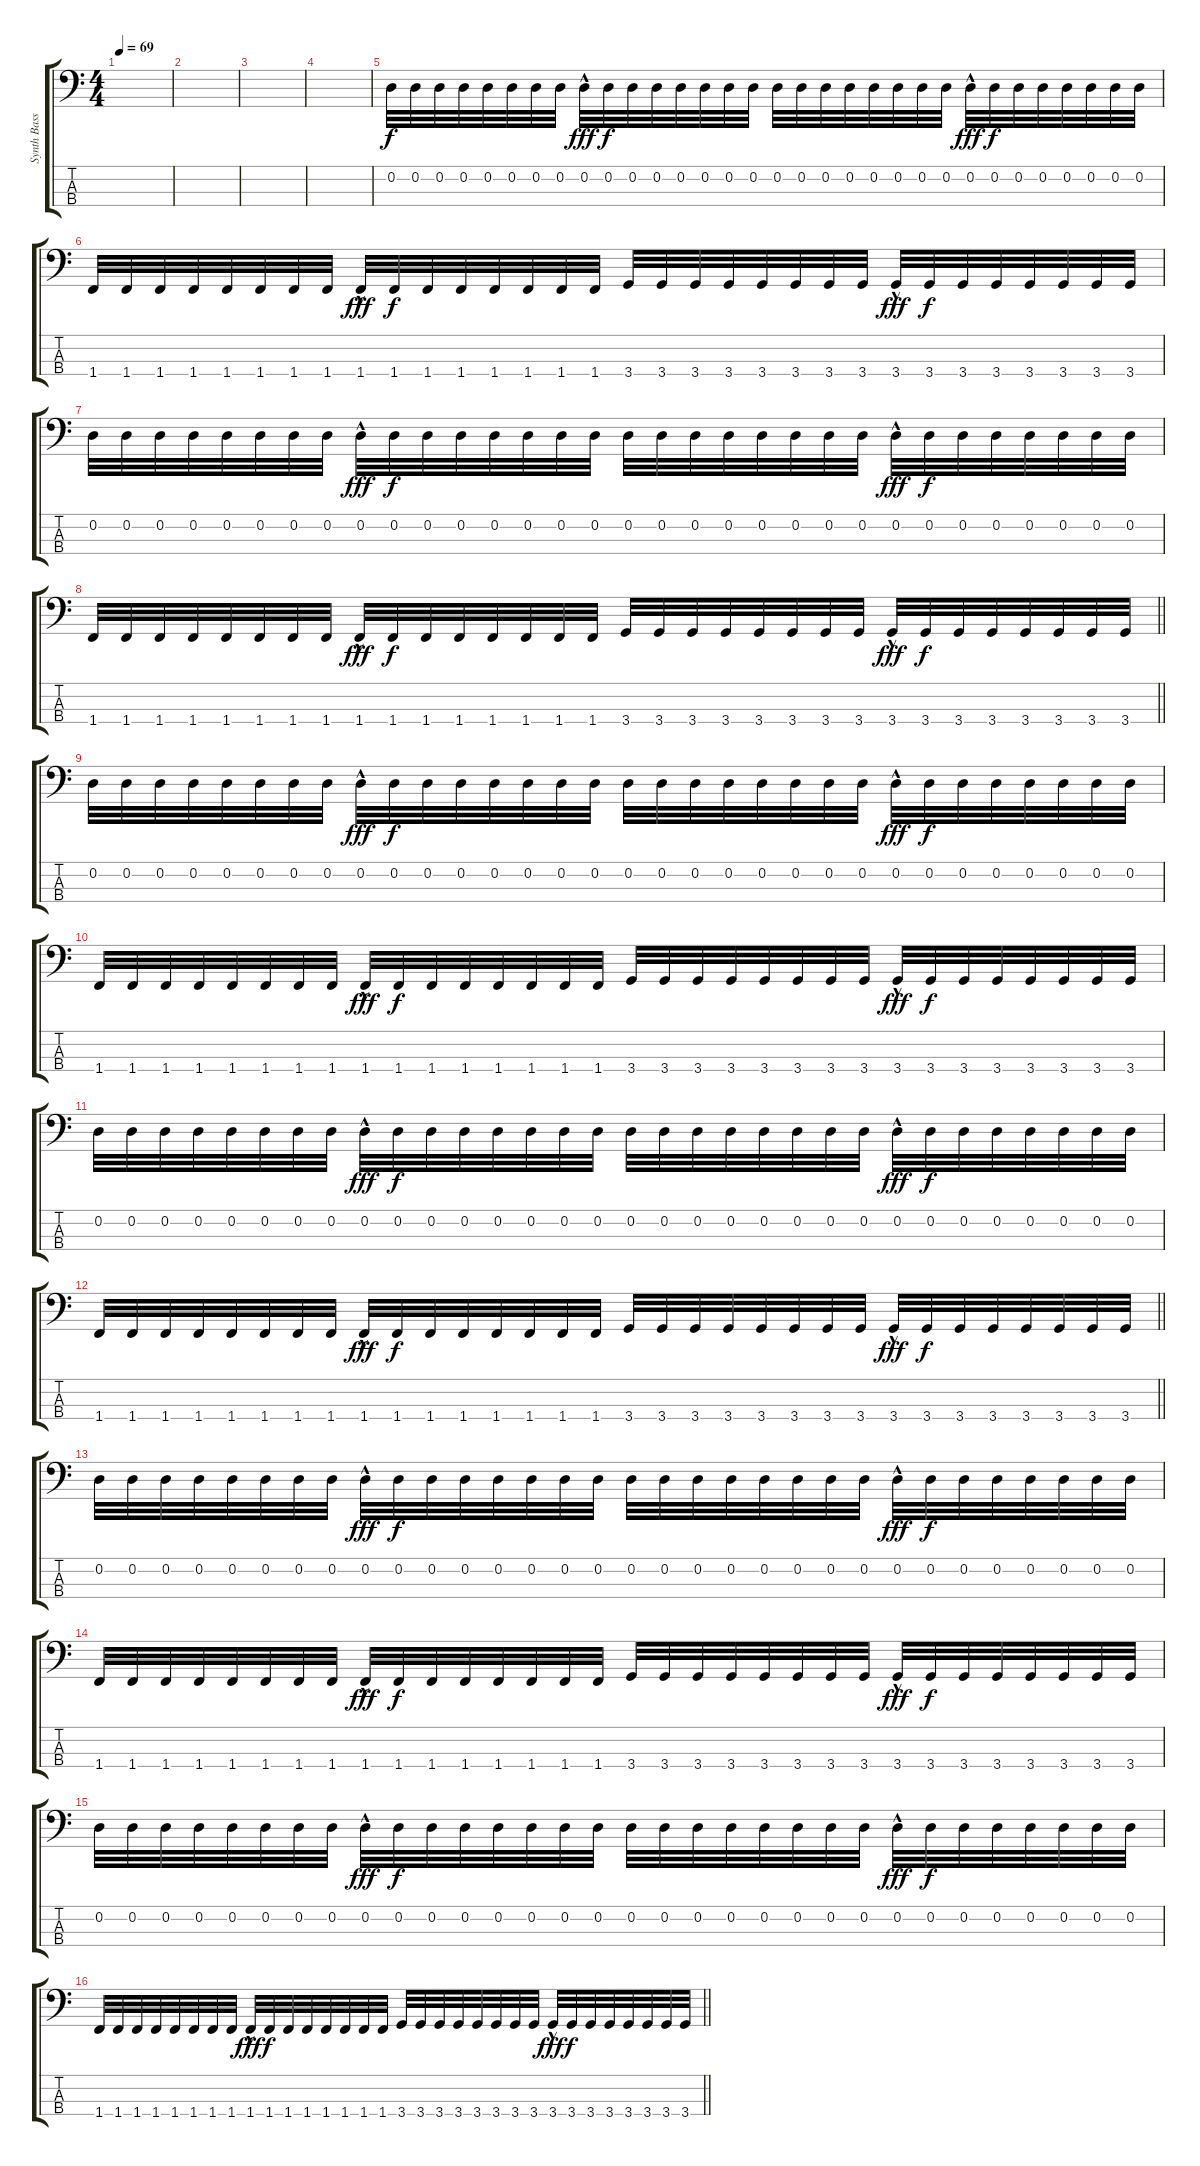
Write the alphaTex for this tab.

\track ("Synth Bass" "Synth Bass") {instrument synthbass1}
\staff {score tabs}
\tuning (G2 D2 A1 E1) {hide}
\ts (4 4)
\tempo 69
\clef f4
\ks c
|
|
\ks aminor
|
|
0.2.32{volume 13} 0.2.32 0.2.32 0.2.32 0.2.32 0.2.32 0.2.32 0.2.32 0.2{hac}.32{dy fff} 0.2.32{dy f} 0.2.32 0.2.32 0.2.32 0.2.32 0.2.32 0.2.32 0.2.32 0.2.32 0.2.32 0.2.32 0.2.32 0.2.32 0.2.32 0.2.32 0.2{hac}.32{dy fff} 0.2.32{dy f} 0.2.32 0.2.32 0.2.32 0.2.32 0.2.32 0.2.32 |
1.4.32 1.4.32 1.4.32 1.4.32 1.4.32 1.4.32 1.4.32 1.4.32 1.4{hac}.32{dy fff} 1.4.32{dy f} 1.4.32 1.4.32 1.4.32 1.4.32 1.4.32 1.4.32 3.4.32 3.4.32 3.4.32 3.4.32 3.4.32 3.4.32 3.4.32 3.4.32 3.4{hac}.32{dy fff} 3.4.32{dy f} 3.4.32 3.4.32 3.4.32 3.4.32 3.4.32 3.4.32 |
0.2.32 0.2.32 0.2.32 0.2.32 0.2.32 0.2.32 0.2.32 0.2.32 0.2{hac}.32{dy fff} 0.2.32{dy f} 0.2.32 0.2.32 0.2.32 0.2.32 0.2.32 0.2.32 0.2.32 0.2.32 0.2.32 0.2.32 0.2.32 0.2.32 0.2.32 0.2.32 0.2{hac}.32{dy fff} 0.2.32{dy f} 0.2.32 0.2.32 0.2.32 0.2.32 0.2.32 0.2.32 |
\barLineRight lightlight
1.4.32 1.4.32 1.4.32 1.4.32 1.4.32 1.4.32 1.4.32 1.4.32 1.4{hac}.32{dy fff} 1.4.32{dy f} 1.4.32 1.4.32 1.4.32 1.4.32 1.4.32 1.4.32 3.4.32 3.4.32 3.4.32 3.4.32 3.4.32 3.4.32 3.4.32 3.4.32 3.4{hac}.32{dy fff} 3.4.32{dy f} 3.4.32 3.4.32 3.4.32 3.4.32 3.4.32 3.4.32 |
0.2.32 0.2.32 0.2.32 0.2.32 0.2.32 0.2.32 0.2.32 0.2.32 0.2{hac}.32{dy fff} 0.2.32{dy f} 0.2.32 0.2.32 0.2.32 0.2.32 0.2.32 0.2.32 0.2.32 0.2.32 0.2.32 0.2.32 0.2.32 0.2.32 0.2.32 0.2.32 0.2{hac}.32{dy fff} 0.2.32{dy f} 0.2.32 0.2.32 0.2.32 0.2.32 0.2.32 0.2.32 |
1.4.32 1.4.32 1.4.32 1.4.32 1.4.32 1.4.32 1.4.32 1.4.32 1.4{hac}.32{dy fff} 1.4.32{dy f} 1.4.32 1.4.32 1.4.32 1.4.32 1.4.32 1.4.32 3.4.32 3.4.32 3.4.32 3.4.32 3.4.32 3.4.32 3.4.32 3.4.32 3.4{hac}.32{dy fff} 3.4.32{dy f} 3.4.32 3.4.32 3.4.32 3.4.32 3.4.32 3.4.32 |
0.2.32 0.2.32 0.2.32 0.2.32 0.2.32 0.2.32 0.2.32 0.2.32 0.2{hac}.32{dy fff} 0.2.32{dy f} 0.2.32 0.2.32 0.2.32 0.2.32 0.2.32 0.2.32 0.2.32 0.2.32 0.2.32 0.2.32 0.2.32 0.2.32 0.2.32 0.2.32 0.2{hac}.32{dy fff} 0.2.32{dy f} 0.2.32 0.2.32 0.2.32 0.2.32 0.2.32 0.2.32 |
\barLineRight lightlight
1.4.32 1.4.32 1.4.32 1.4.32 1.4.32 1.4.32 1.4.32 1.4.32 1.4{hac}.32{dy fff} 1.4.32{dy f} 1.4.32 1.4.32 1.4.32 1.4.32 1.4.32 1.4.32 3.4.32 3.4.32 3.4.32 3.4.32 3.4.32 3.4.32 3.4.32 3.4.32 3.4{hac}.32{dy fff} 3.4.32{dy f} 3.4.32 3.4.32 3.4.32 3.4.32 3.4.32 3.4.32 |
0.2.32 0.2.32 0.2.32 0.2.32 0.2.32 0.2.32 0.2.32 0.2.32 0.2{hac}.32{dy fff} 0.2.32{dy f} 0.2.32 0.2.32 0.2.32 0.2.32 0.2.32 0.2.32 0.2.32 0.2.32 0.2.32 0.2.32 0.2.32 0.2.32 0.2.32 0.2.32 0.2{hac}.32{dy fff} 0.2.32{dy f} 0.2.32 0.2.32 0.2.32 0.2.32 0.2.32 0.2.32 |
1.4.32 1.4.32 1.4.32 1.4.32 1.4.32 1.4.32 1.4.32 1.4.32 1.4{hac}.32{dy fff} 1.4.32{dy f} 1.4.32 1.4.32 1.4.32 1.4.32 1.4.32 1.4.32 3.4.32 3.4.32 3.4.32 3.4.32 3.4.32 3.4.32 3.4.32 3.4.32 3.4{hac}.32{dy fff} 3.4.32{dy f} 3.4.32 3.4.32 3.4.32 3.4.32 3.4.32 3.4.32 |
0.2.32 0.2.32 0.2.32 0.2.32 0.2.32 0.2.32 0.2.32 0.2.32 0.2{hac}.32{dy fff} 0.2.32{dy f} 0.2.32 0.2.32 0.2.32 0.2.32 0.2.32 0.2.32 0.2.32 0.2.32 0.2.32 0.2.32 0.2.32 0.2.32 0.2.32 0.2.32 0.2{hac}.32{dy fff} 0.2.32{dy f} 0.2.32 0.2.32 0.2.32 0.2.32 0.2.32 0.2.32 |
\barLineRight lightlight
1.4.32 1.4.32 1.4.32 1.4.32 1.4.32 1.4.32 1.4.32 1.4.32 1.4{hac}.32{dy fff} 1.4.32{dy f} 1.4.32 1.4.32 1.4.32 1.4.32 1.4.32 1.4.32 3.4.32 3.4.32 3.4.32 3.4.32 3.4.32 3.4.32 3.4.32 3.4.32 3.4{hac}.32{dy fff} 3.4.32{dy f} 3.4.32 3.4.32 3.4.32 3.4.32 3.4.32 3.4.32
